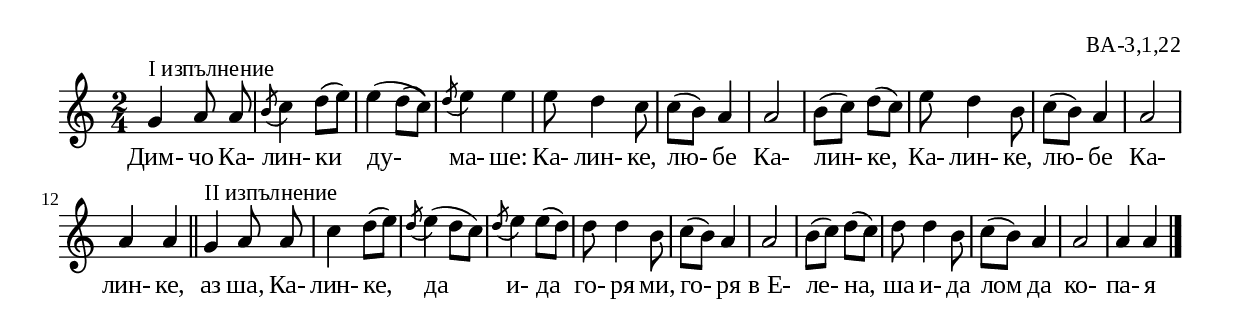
%{
BA_3_1_22
%}

\include "td-preamble.ly"

\score {
\relative c'' {
%% \tempo 4 = 152
  \time 2/4
  g4^"I изпълнение" a8\noBeam a | 
  \acciaccatura b8 c4 d8( e) | e4( d8\( c\)) | \acciaccatura d8 e4 e4 | e8 d4 c8 | c8( b) a4 | a2 | b8( c) d( c) | e8 d4 b8 | c8( b) a4 | a2 | a4 a  
 \bar "||" 
%\break
g4^"II изпълнение" a8\noBeam a | 
c4 d8( e) | \acciaccatura d8 e4( d8[ c]) | \acciaccatura d8 e4 e8( d) | d8 d4 b8 | c8( b) a4 | 
%\break 
a2 | b8( c) d( c) | d8 d4 b8 | c8( b) a4 | a2 | a4 a
 \bar "|."
}
\addlyrics { Дим- чо Ка- лин- ки ду- ма- ше: Ка- лин- ке, лю- бе Ка- лин- ке, 
Ка- лин- ке, лю- бе Ка- лин- ке, аз ша, Ка- лин- ке, 
да и- да го- ря ми, го- ря "в Е-" ле- на, ша и- да лом да ко- па- я }
%
\layout {
  indent = #0
  line-width = 190\mm
  ragged-right=##f
}
%
\midi { 
	\context {
		\Score
		tempoWholesPerMinute = #(ly:make-moment 152 4)
		}
	}
}
%
\header{
  opus = "ВА-3,1,22"
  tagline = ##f
}


